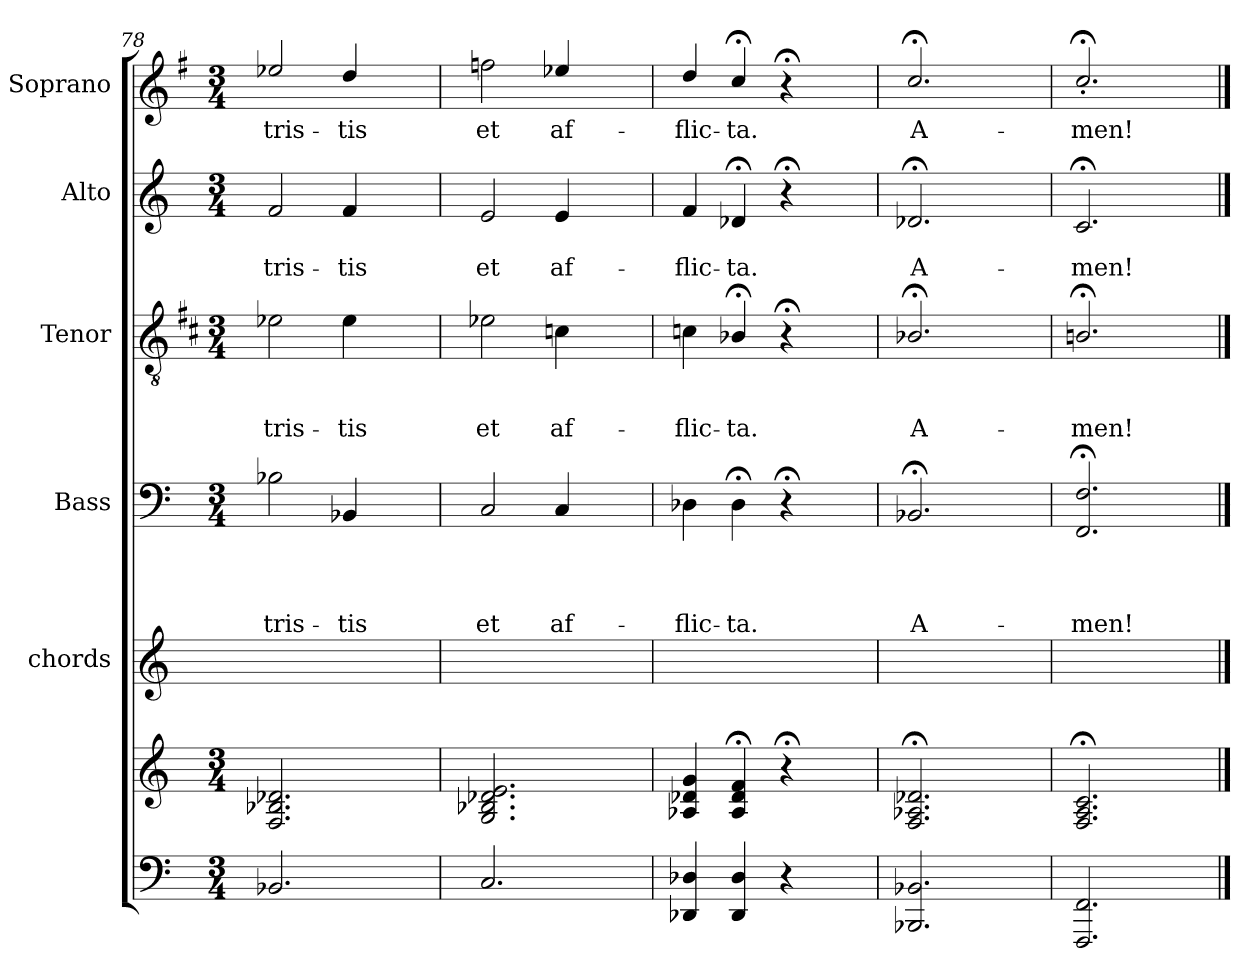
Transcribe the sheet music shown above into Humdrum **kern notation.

**kern	**kern	**kern	**kern	**text	**text	**text	**text	**kern	**text	**text	**text	**kern	**text	**text	**kern	**text
*part6	*part6	*part5	*part4	*part4	*part4	*part4	*part4	*part3	*part3	*part3	*part3	*part2	*part2	*part2	*part1	*part1
*staff7	*staff6	*staff5	*staff4	*staff4	*staff4	*staff4	*staff4	*staff3	*staff3	*staff3	*staff3	*staff2	*staff2	*staff2	*staff1	*staff1
*	*	*I"chords	*I"Bass	*	*	*	*	*I"Tenor	*	*	*	*I"Alto	*	*	*I"Soprano	*
*	*	*	*I'B	*	*	*	*	*I'T	*	*	*	*I'A	*	*	*I'S	*
*clefF4	*clefG2	*clefG2	*clefF4	*	*	*	*	*clefGv2	*	*	*	*clefG2	*	*	*clefG2	*
*	*	*	*	*	*	*	*	*ITrd1c2	*	*	*	*	*	*	*ITrd4c7	*
*k[]	*k[]	*k[]	*k[]	*	*	*	*	*k[]	*	*	*	*k[]	*	*	*k[]	*
*a:	*a:	*a:	*a:	*	*	*	*	*a:	*	*	*	*a:	*	*	*a:	*
*M3/4	*M3/4	*	*M3/4	*	*	*	*	*M3/4	*	*	*	*M3/4	*	*	*M3/4	*
=78	=78	=78	=78	=78	=78	=78	=78	=78	=78	=78	=78	=78	=78	=78	=78	=78
!	!	!	!	!	!	!	!LO:LY:b	!	!	!	!LO:LY:b	!	!	!LO:LY:b	!	!LO:LY:b
2.BB-X/	2.F/ 2.B-X/ 2.d-X/	1ryy	2B-X\	.	.	.	tris-	2d-X\	.	.	tris-	2f/	.	tris-	2a-X/	tris-
!	!	!	!	!	!	!	!LO:LY:b	!	!	!	!LO:LY:b	!	!	!LO:LY:b	!	!LO:LY:b
.	.	.	4BB-X/	.	.	.	-tis	4d-\	.	.	-tis	4f/	.	-tis	4g/	-tis
4ryy	4ryy	.	4ryy	.	.	.	.	4ryy	.	.	.	4ryy	.	.	4ryy	.
=79	=79	=79	=79	=79	=79	=79	=79	=79	=79	=79	=79	=79	=79	=79	=79	=79
!	!	!	!	!	!	!	!LO:LY:b	!	!	!	!LO:LY:b	!	!	!LO:LY:b	!	!LO:LY:b
2.C/	2.G/ 2.B-X/ 2.d-X/ 2.e/	1ryy	2C/	.	.	.	et	2d-X\	.	.	et	2e/	.	et	2b-X\	et
!	!	!	!	!	!	!	!LO:LY:b	!	!	!	!LO:LY:b	!	!	!LO:LY:b	!	!LO:LY:b
.	.	.	4C/	.	.	.	af-	4B-X\	.	.	af-	4e/	.	af-	4a-X/	af-
4ryy	4ryy	.	4ryy	.	.	.	.	4ryy	.	.	.	4ryy	.	.	4ryy	.
=80	=80	=80	=80	=80	=80	=80	=80	=80	=80	=80	=80	=80	=80	=80	=80	=80
!	!	!	!	!	!	!	!LO:LY:b	!	!	!	!LO:LY:b	!	!	!LO:LY:b	!	!LO:LY:b
4DD-X/ 4D-X/	4A-X/ 4d-X/ 4g/	1ryy	4D-X\	.	.	.	-flic-	4B-X\	.	.	-flic-	4f/	.	-flic-	4g/	-flic-
!	!	!	!	!	!	!	!LO:LY:b	!	!	!	!LO:LY:b	!	!	!LO:LY:b	!	!LO:LY:b
4DD-/ 4D-/	4A-/;< 4d-/;< 4f/;<	.	4D-;<\	.	.	.	-ta.	4A-X;</	.	.	-ta.	4d-X;</	.	-ta.	4f;</	-ta.
4r	4r;<	.	4r;<	.	.	.	.	4r;<	.	.	.	4r;<	.	.	4r;<	.
4ryy	4ryy	.	4ryy	.	.	.	.	4ryy	.	.	.	4ryy	.	.	4ryy	.
=81	=81	=81	=81	=81	=81	=81	=81	=81	=81	=81	=81	=81	=81	=81	=81	=81
!	!	!	!	!	!	!	!LO:LY:b	!	!	!	!LO:LY:b	!	!	!LO:LY:b	!	!LO:LY:b
2.BBB-X/ 2.BB-X/	2.F/;< 2.A-X/;< 2.d-X/;<	1ryy	2.BB-X;</	.	.	.	A-	2.A-X;</	.	.	A-	2.d-X;</	.	A-	2.f;</	A-
4ryy	4ryy	.	4ryy	.	.	.	.	4ryy	.	.	.	4ryy	.	.	4ryy	.
=82	=82	=82	=82	=82	=82	=82	=82	=82	=82	=82	=82	=82	=82	=82	=82	=82
!	!	!	!	!	!	!	!LO:LY:b	!	!	!	!LO:LY:b	!	!	!LO:LY:b	!	!LO:LY:b
2.FFF/ 2.FF/	2.F/;< 2.A/;< 2.c/;<	1ryy	2.FF/;< 2.F/;<	.	.	.	-men!	2.Ani;<;</	.	.	-men!	2.c;</	.	-men!	2.f;<'</	-men!
4ryy	4ryy	.	4ryy	.	.	.	.	4ryy	.	.	.	4ryy	.	.	4ryy	.
==	==	==	==	==	==	==	==	==	==	==	==	==	==	==	==	==
*-	*-	*-	*-	*-	*-	*-	*-	*-	*-	*-	*-	*-	*-	*-	*-	*-
